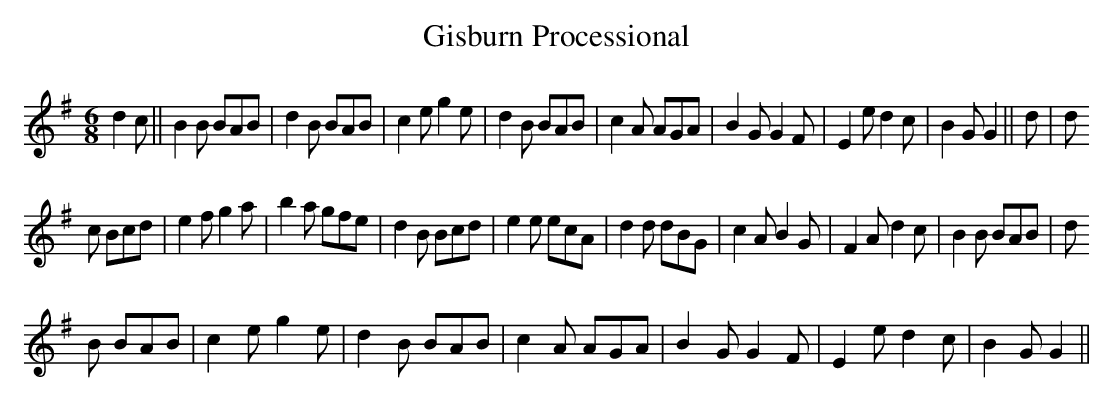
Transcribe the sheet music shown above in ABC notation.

X:1
T:Gisburn Processional
M:6/8
L:1/8
K:G
d2c||B2B BAB|d2B BAB|c2e g2e|d2B BAB|c2A AGA|B2G G2F|E2e d2c|B2G G2||d|d
2c Bcd|e2f g2a|b2a gfe|d2B Bcd|e2e ecA|d2d dBG|c2A B2G|F2A d2c|B2B BAB|d
2B BAB|c2e g2e|d2B BAB|c2A AGA|B2G G2F|E2e d2c|B2G G2||
